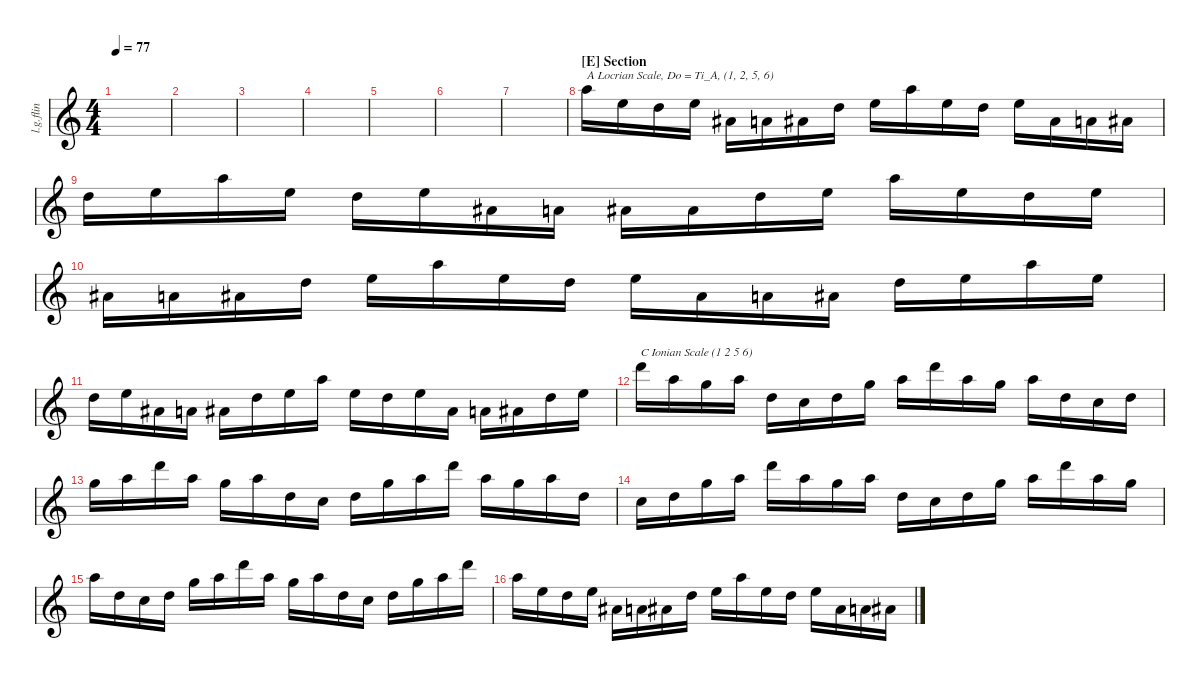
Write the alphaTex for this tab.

\defaultSystemsLayout 4
\hideDynamics
\bracketExtendMode nobrackets
\otherSystemsTrackNameOrientation horizontal
\track ("Lead Guitar Flin" "l.g.flin") {instrument distortionguitar}
\staff {score}
\tuning (E4 B3 G3 D3 A2 E2 B1)
\ts (4 4)
\tempo 77
\clef g2
\ks c
|
|
|
|
|
|
|
\section ("E" "Section")
14.3.16{txt "A Locrian Scale, Do = Ti_A, (1, 2, 5, 6)"} 9.3.16 7.3.16 14.4.16 8.4.16 7.4.16 8.4.16 7.3.16 9.3.16 14.3.16 9.3.16 7.3.16 14.4.16 8.4.16 7.4.16 8.4.16 |
7.3.16 9.3.16 14.3.16 9.3.16 7.3.16 14.4.16 8.4.16 7.4.16 8.4.16 8.4.16 7.3.16 9.3.16 14.3.16 9.3.16 7.3.16 14.4.16 |
8.4.16 7.4.16 8.4.16 7.3.16 9.3.16 14.3.16 9.3.16 7.3.16 14.4.16 8.4.16 7.4.16 8.4.16 7.3.16 9.3.16 14.3.16 9.3.16 |
7.3.16 14.4.16 8.4.16 7.4.16 8.4.16 7.3.16 9.3.16 14.3.16 9.3.16 7.3.16 14.4.16 8.4.16 7.4.16 8.4.16 7.3.16 9.3.16 |
15.2.16{txt "C Ionian Scale (1 2 5 6)"} 10.2.16 8.2.16 14.3.16 7.3.16 5.3.16 7.3.16 8.2.16 10.2.16 15.2.16 10.2.16 8.2.16 14.3.16 7.3.16 5.3.16 7.3.16 |
8.2.16 10.2.16 15.2.16 10.2.16 8.2.16 14.3.16 7.3.16 5.3.16 7.3.16 8.2.16 10.2.16 15.2.16 10.2.16 8.2.16 14.3.16 7.3.16 |
5.3.16 7.3.16 8.2.16 10.2.16 15.2.16 10.2.16 8.2.16 14.3.16 7.3.16 5.3.16 7.3.16 8.2.16 10.2.16 15.2.16 10.2.16 8.2.16 |
14.3.16 7.3.16 5.3.16 7.3.16 8.2.16 10.2.16 15.2.16 10.2.16 8.2.16 14.3.16 7.3.16 5.3.16 7.3.16 8.2.16 10.2.16 15.2.16 |
14.3.16 9.3.16 7.3.16 14.4.16 8.4.16 7.4.16 8.4.16 7.3.16 9.3.16 14.3.16 9.3.16 7.3.16 14.4.16 8.4.16 7.4.16 8.4.16
